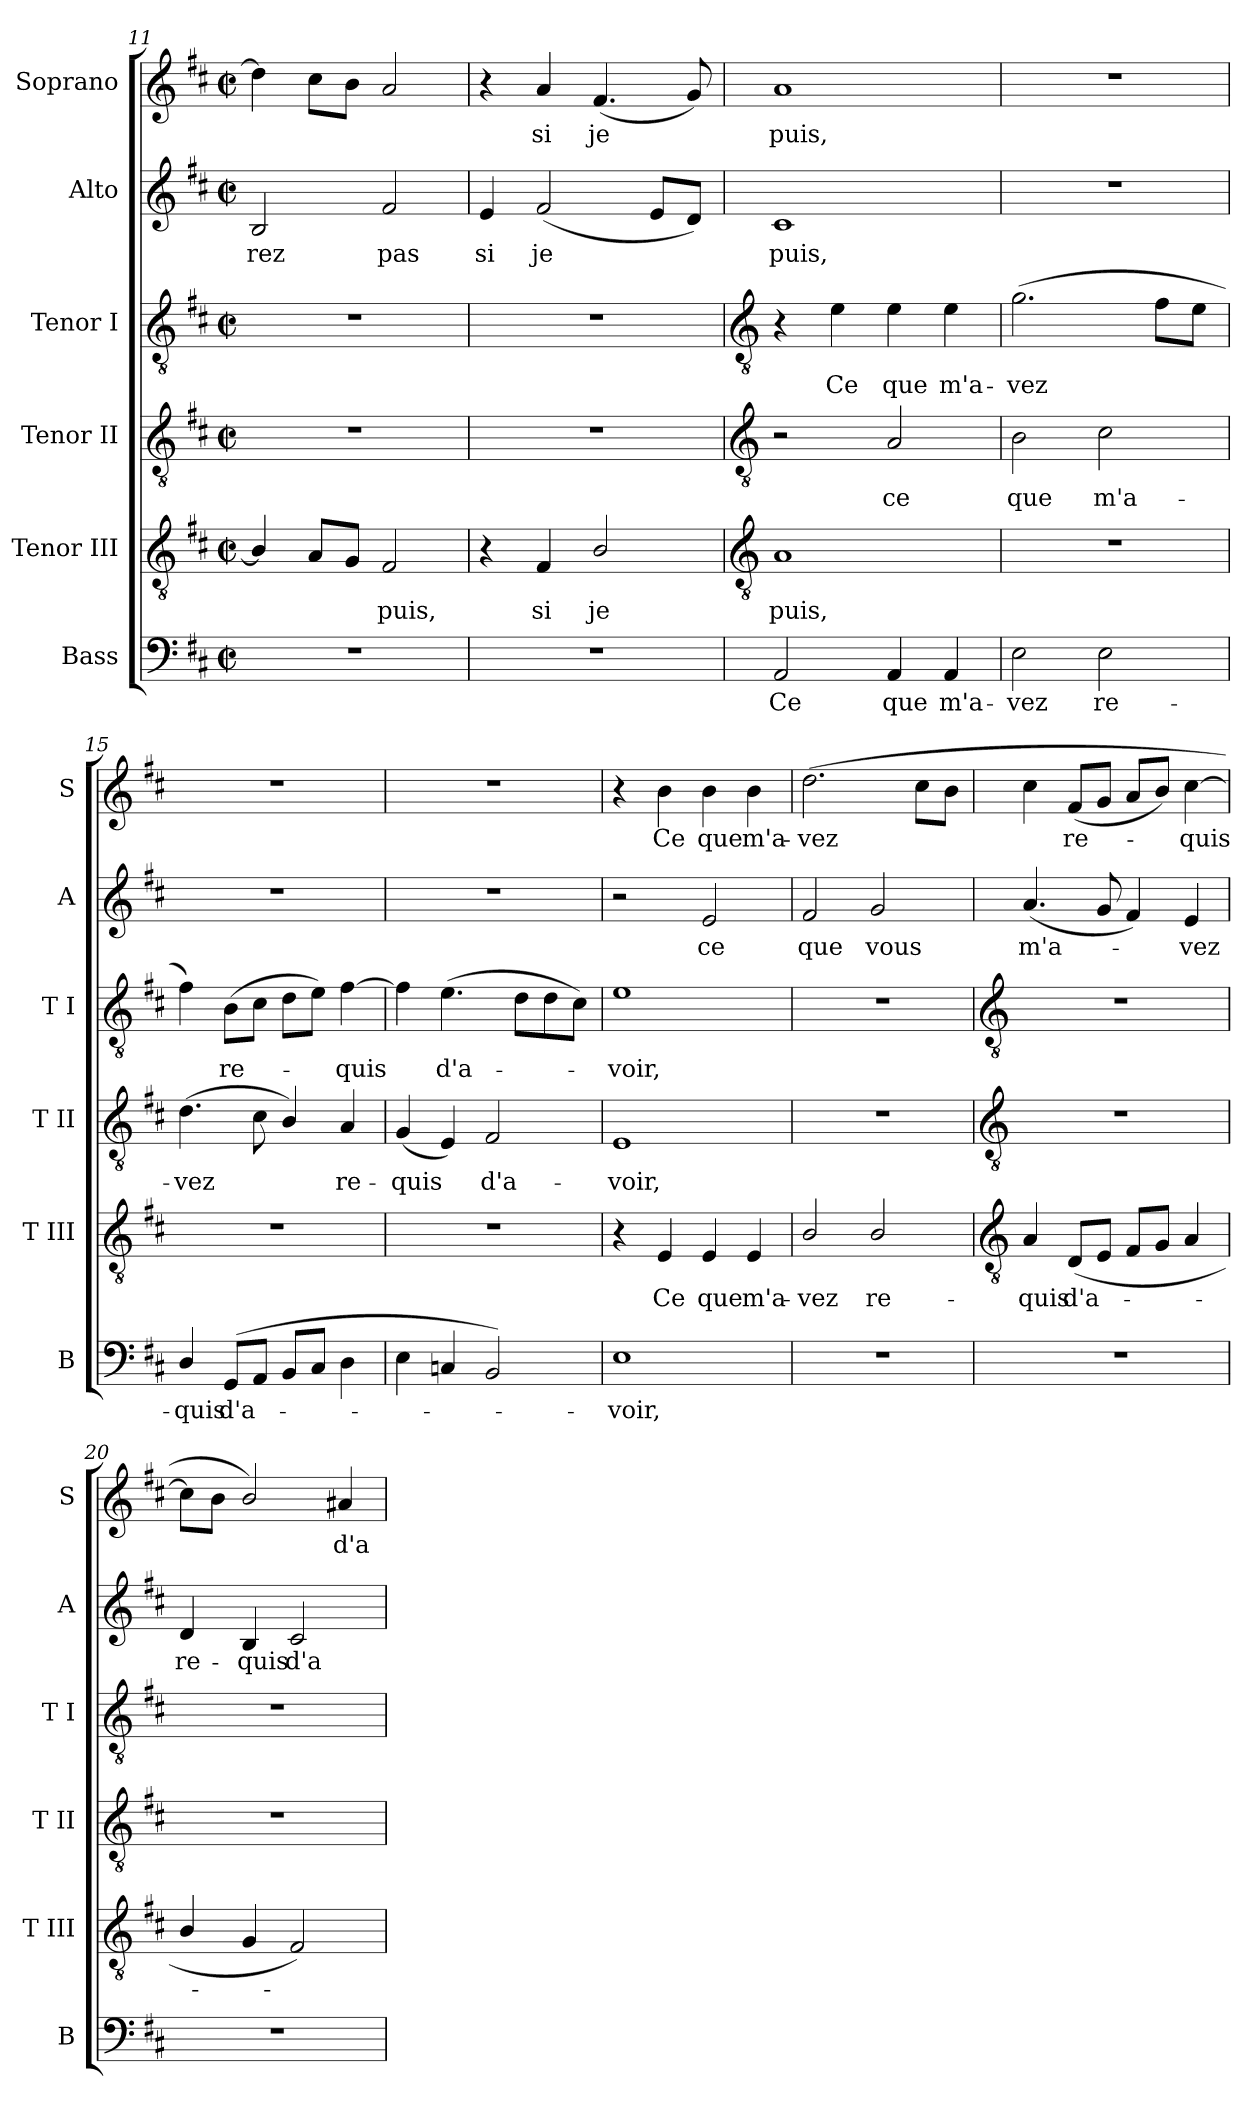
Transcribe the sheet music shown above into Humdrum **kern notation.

**kern	**text	**kern	**text	**kern	**text	**kern	**text	**kern	**text	**kern	**text
*part6	*part6	*part5	*part5	*part4	*part4	*part3	*part3	*part2	*part2	*part1	*part1
*staff6	*staff6	*staff5	*staff5	*staff4	*staff4	*staff3	*staff3	*staff2	*staff2	*staff1	*staff1
*I"Bass	*	*I"Tenor III	*	*I"Tenor II	*	*I"Tenor I	*	*I"Alto	*	*I"Soprano	*
*I'B	*	*I'T III	*	*I'T II	*	*I'T I	*	*I'A	*	*I'S	*
*clefF4	*	*clefGv2	*	*clefGv2	*	*clefGv2	*	*clefG2	*	*clefG2	*
*k[f#c#]	*	*k[f#c#]	*	*k[f#c#]	*	*k[f#c#]	*	*k[f#c#]	*	*k[f#c#]	*
*D:	*	*D:	*	*D:	*	*D:	*	*D:	*	*D:	*
*M2/2	*	*M2/2	*	*M2/2	*	*M2/2	*	*M2/2	*	*M2/2	*
*met(c|)	*	*met(c|)	*	*met(c|)	*	*met(c|)	*	*met(c|)	*	*met(c|)	*
=11	=11	=11	=11	=11	=11	=11	=11	=11	=11	=11	=11
!	!	!	!	!	!	!	!	!	!LO:LY:b	!	!
1r	.	4B/]	.	1r	.	1r	.	2B	-rez	4dd]	.
.	.	8AL	.	.	.	.	.	.	.	8cc#L	.
.	.	8GJ	.	.	.	.	.	.	.	8bJ	.
!	!	!	!LO:LY:b	!	!	!	!	!	!LO:LY:b	!	!
.	.	2F#	puis,	.	.	.	.	2f#	pas	2a	.
=12	=12	=12	=12	=12	=12	=12	=12	=12	=12	=12	=12
!	!	!	!	!	!	!	!	!	!LO:LY:b	!	!
1r	.	4r	.	1r	.	1r	.	4e	si	4r	.
!	!	!	!LO:LY:b	!	!	!	!	!	!LO:LY:b	!	!LO:LY:b
.	.	4F#	si	.	.	.	.	(<2f#	je	4a	si
!	!	!	!LO:LY:b	!	!	!	!	!	!	!	!LO:LY:b
.	.	2B/	je	.	.	.	.	.	.	(<4.f#	je
.	.	.	.	.	.	.	.	8eL	.	.	.
.	.	.	.	.	.	.	.	8dJ)	.	8g)	.
!!LO:LB:g=z
=13	=13	=13	=13	=13	=13	=13	=13	=13	=13	=13	=13
*	*	*clefGv2	*	*clefGv2	*	*clefGv2	*	*	*	*	*
!	!LO:LY:b	!	!LO:LY:b	!	!	!	!	!	!LO:LY:b	!	!LO:LY:b
2AA	Ce	1A	puis,	2r	.	4r	.	1c#	puis,	1a	puis,
!	!	!	!	!	!	!	!LO:LY:b	!	!	!	!
.	.	.	.	.	.	4e	Ce	.	.	.	.
!	!LO:LY:b	!	!	!	!LO:LY:b	!	!LO:LY:b	!	!	!	!
4AA	que	.	.	2A	ce	4e	que	.	.	.	.
!	!LO:LY:b	!	!	!	!	!	!LO:LY:b	!	!	!	!
4AA	m'a-	.	.	.	.	4e	m'a-	.	.	.	.
=14	=14	=14	=14	=14	=14	=14	=14	=14	=14	=14	=14
!	!LO:LY:b	!	!	!	!LO:LY:b	!	!LO:LY:b	!	!	!	!
2E	-vez	1r	.	2B	que	(>2.g	-vez	1r	.	1r	.
!	!LO:LY:b	!	!	!	!LO:LY:b	!	!	!	!	!	!
2E	re-	.	.	2c#	m'a-	.	.	.	.	.	.
.	.	.	.	.	.	8f#L	.	.	.	.	.
.	.	.	.	.	.	8eJ	.	.	.	.	.
=15	=15	=15	=15	=15	=15	=15	=15	=15	=15	=15	=15
!	!LO:LY:b	!	!	!	!LO:LY:b	!	!	!	!	!	!
4D/	-quis	1r	.	(>4.d	-vez	4f#)	.	1r	.	1r	.
!	!LO:LY:b	!	!	!	!	!	!LO:LY:b	!	!	!	!
(<8GGL	d'a-	.	.	.	.	(>8BL	re-	.	.	.	.
8AAJ	.	.	.	8c#	.	8c#J	.	.	.	.	.
8BBL	.	.	.	4B/)	.	8dL	.	.	.	.	.
8C#J	.	.	.	.	.	8eJ)	.	.	.	.	.
!	!	!	!	!	!LO:LY:b	!	!LO:LY:b	!	!	!	!
4D	.	.	.	4A	re-	[4f#	quis	.	.	.	.
=16	=16	=16	=16	=16	=16	=16	=16	=16	=16	=16	=16
!	!	!	!	!	!LO:LY:b	!	!	!	!	!	!
4E	.	1r	.	(<4G	-quis	4f#]	.	1r	.	1r	.
!	!	!	!	!	!	!	!LO:LY:b	!	!	!	!
4Cn	.	.	.	4E)	.	(>4.e	d'a-	.	.	.	.
!	!	!	!	!	!LO:LY:b	!	!	!	!	!	!
2BB)	.	.	.	2F#	d'a-	.	.	.	.	.	.
.	.	.	.	.	.	8dL	.	.	.	.	.
.	.	.	.	.	.	8d	.	.	.	.	.
.	.	.	.	.	.	8c#J)	.	.	.	.	.
=17	=17	=17	=17	=17	=17	=17	=17	=17	=17	=17	=17
!	!LO:LY:b	!	!	!	!LO:LY:b	!	!LO:LY:b	!	!	!	!
1E	voir,	4r	.	1E	-voir,	1e	voir,	2r	.	4r	.
!	!	!	!LO:LY:b	!	!	!	!	!	!	!	!LO:LY:b
.	.	4E	Ce	.	.	.	.	.	.	4b	Ce
!	!	!	!LO:LY:b	!	!	!	!	!	!LO:LY:b	!	!LO:LY:b
.	.	4E	que	.	.	.	.	2e	ce	4b	que
!	!	!	!LO:LY:b	!	!	!	!	!	!	!	!LO:LY:b
.	.	4E	m'a-	.	.	.	.	.	.	4b	m'a-
=18	=18	=18	=18	=18	=18	=18	=18	=18	=18	=18	=18
!	!	!	!LO:LY:b	!	!	!	!	!	!LO:LY:b	!	!LO:LY:b
1r	.	2B/	-vez	1r	.	1r	.	2f#	que	(>2.dd	-vez
!	!	!	!LO:LY:b	!	!	!	!	!	!LO:LY:b	!	!
.	.	2B/	re-	.	.	.	.	2g	vous	.	.
.	.	.	.	.	.	.	.	.	.	8cc#L	.
.	.	.	.	.	.	.	.	.	.	8bJ	.
!!LO:LB:g=z
=19	=19	=19	=19	=19	=19	=19	=19	=19	=19	=19	=19
*	*	*clefGv2	*	*clefGv2	*	*clefGv2	*	*	*	*	*
!	!	!	!LO:LY:b	!	!	!	!	!	!LO:LY:b	!	!
1r	.	4A	-quis	1r	.	1r	.	(<4.a	m'a-	4cc#	.
!	!	!	!LO:LY:b	!	!	!	!	!	!	!	!LO:LY:b
.	.	(<8DL	d'a-	.	.	.	.	.	.	(<8f#L	re-
.	.	8EJ	.	.	.	.	.	8g	.	8gJ	.
.	.	8F#L	.	.	.	.	.	4f#)	.	8aL	.
.	.	8GJ	.	.	.	.	.	.	.	8bJ)	.
!	!	!	!	!	!	!	!	!	!LO:LY:b	!	!LO:LY:b
.	.	4A	.	.	.	.	.	4e	vez	[4cc#	-quis
=20	=20	=20	=20	=20	=20	=20	=20	=20	=20	=20	=20
!	!	!	!	!	!	!	!	!	!LO:LY:b	!	!
1r	.	4B/	.	1r	.	1r	.	4d	re-	8cc#L]	.
.	.	.	.	.	.	.	.	.	.	8bJ	.
!	!	!	!	!	!	!	!	!	!LO:LY:b	!	!
.	.	4G	.	.	.	.	.	4B	-quis	2b/)	.
!	!	!	!	!	!	!	!	!	!LO:LY:b	!	!
.	.	2F#)	.	.	.	.	.	2c#	d'a-	.	.
!	!	!	!	!	!	!	!	!	!	!	!LO:LY:b
.	.	.	.	.	.	.	.	.	.	4a#X	d'a-
=	=	=	=	=	=	=	=	=	=	=	=
*-	*-	*-	*-	*-	*-	*-	*-	*-	*-	*-	*-
